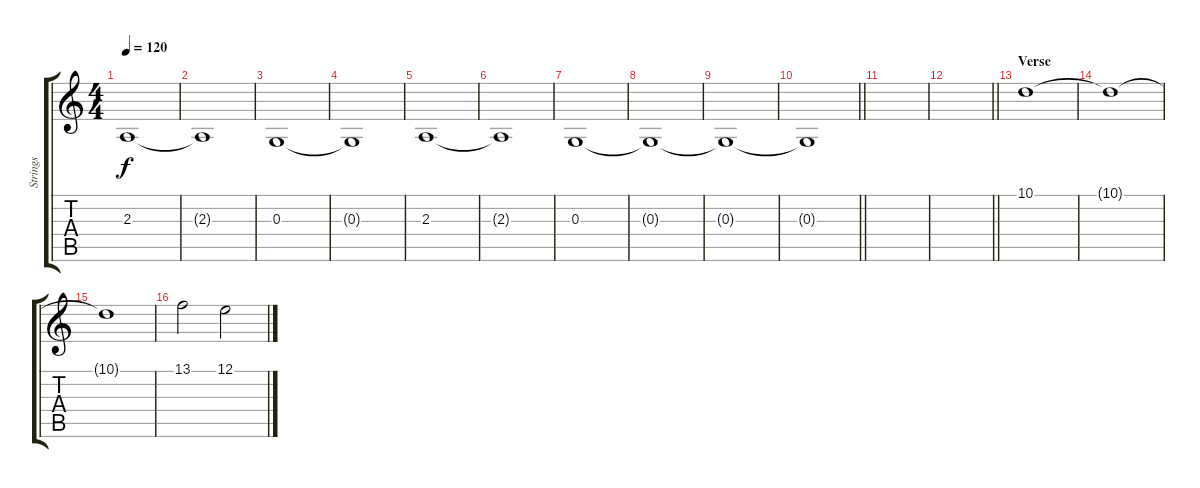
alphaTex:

\track ("Strings" "Strings") {instrument stringensemble1}
\staff {score tabs}
\tuning (E4 B3 G3 D3 A2 E2) {hide}
\ts (4 4)
\tempo 120
\clef g2
\ks c
2.3.1{dy f} |
2.3{t}.1 |
0.3.1 |
0.3{t}.1 |
2.3.1 |
2.3{t}.1 |
0.3.1 |
0.3{t}.1 |
0.3{t}.1 |
\barLineRight lightlight
0.3{t}.1 |
\section ("" "")
|
\barLineRight lightlight
|
\section ("" "Verse")
10.1.1 |
10.1{t}.1 |
10.1{t}.1 |
13.1.2 12.1.2
